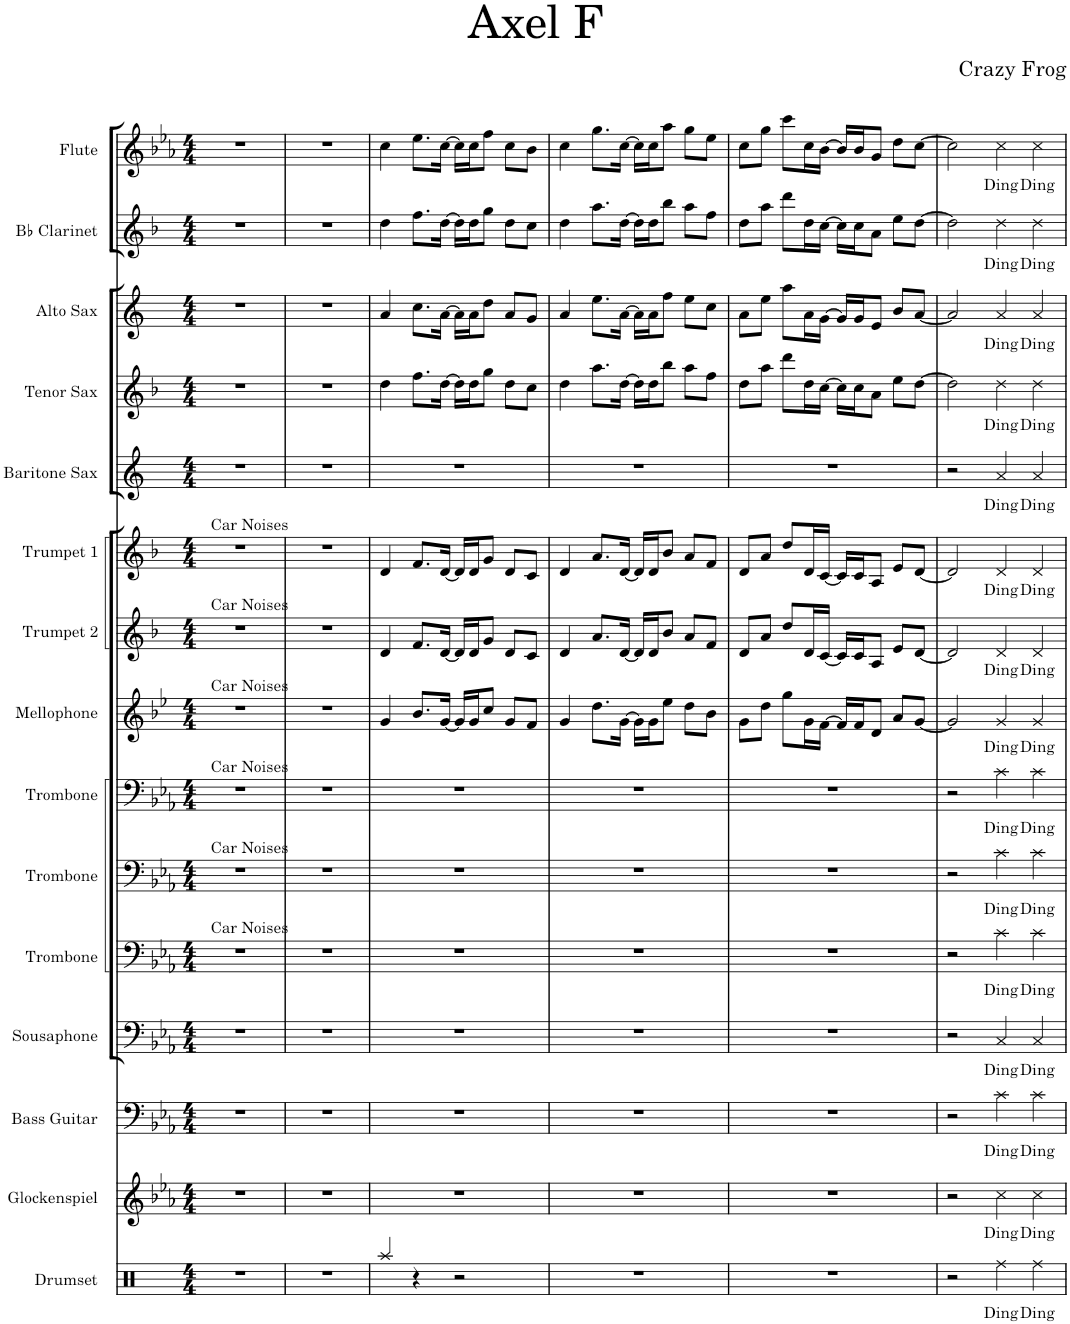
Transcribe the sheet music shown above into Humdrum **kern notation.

**kern	**text	**kern	**text	**kern	**text	**kern	**text	**kern	**text	**kern	**text	**kern	**text	**kern	**text	**kern	**text	**kern	**text	**kern	**text	**kern	**text	**kern	**text	**kern	**text	**kern	**text
*part15	*part15	*part14	*part14	*part13	*part13	*part12	*part12	*part11	*part11	*part10	*part10	*part9	*part9	*part8	*part8	*part7	*part7	*part6	*part6	*part5	*part5	*part4	*part4	*part3	*part3	*part2	*part2	*part1	*part1
*staff15	*staff15	*staff14	*staff14	*staff13	*staff13	*staff12	*staff12	*staff11	*staff11	*staff10	*staff10	*staff9	*staff9	*staff8	*staff8	*staff7	*staff7	*staff6	*staff6	*staff5	*staff5	*staff4	*staff4	*staff3	*staff3	*staff2	*staff2	*staff1	*staff1
*I"Drumset	*	*I"Glockenspiel	*	*I"Bass Guitar	*	*I"Sousaphone	*	*I"Trombone	*	*I"Trombone	*	*I"Trombone	*	*I"Mellophone	*	*I"Trumpet 2	*	*I"Trumpet 1	*	*I"Baritone Sax	*	*I"Tenor Sax	*	*I"Alto Sax	*	*I"Bb Clarinet	*	*I"Flute	*
*I'D. Set	*	*I'Glock.	*	*I'B. Guit.	*	*I'Sphn.	*	*I'Tbn.	*	*I'Tbn.	*	*I'Tbn.	*	*I'Mph.	*	*I'Tpt. 2	*	*I'Tpt. 1	*	*I'Bar. Sax.	*	*I'T. Sax.	*	*I'A. Sax.	*	*I'Bb Cl.	*	*I'Fl.	*
*clefX	*	*clefG2	*	*clefF4	*	*clefF4	*	*clefF4	*	*clefF4	*	*clefF4	*	*clefG2	*	*clefG2	*	*clefG2	*	*clefG2	*	*clefG2	*	*clefG2	*	*clefG2	*	*clefG2	*
*	*	*Trd-14c-24	*	*Trd7c12	*	*	*	*	*	*	*	*	*	*Trd4c7	*	*Trd1c2	*	*Trd1c2	*	*Trd12c21	*	*Trd8c14	*	*Trd5c9	*	*Trd1c2	*	*	*
*k[]	*	*k[b-e-a-]	*	*k[b-e-a-]	*	*k[b-e-a-]	*	*k[b-e-a-]	*	*k[b-e-a-]	*	*k[b-e-a-]	*	*k[b-e-]	*	*k[b-]	*	*k[b-]	*	*k[]	*	*k[b-]	*	*k[]	*	*k[b-]	*	*k[b-e-a-]	*
*M4/4	*	*M4/4	*	*M4/4	*	*M4/4	*	*M4/4	*	*M4/4	*	*M4/4	*	*M4/4	*	*M4/4	*	*M4/4	*	*M4/4	*	*M4/4	*	*M4/4	*	*M4/4	*	*M4/4	*
=1	=1	=1	=1	=1	=1	=1	=1	=1	=1	=1	=1	=1	=1	=1	=1	=1	=1	=1	=1	=1	=1	=1	=1	=1	=1	=1	=1	=1	=1
!	!	!	!	!	!	!	!	!	!	!	!	!	!	!	!	!	!	!LO:TX:a:t=Car Noises	!	!	!	!	!	!	!	!	!	!	!
!	!	!	!	!	!	!	!	!	!	!	!	!	!	!	!	!LO:TX:a:t=Car Noises	!	!	!	!	!	!	!	!	!	!	!	!	!
!	!	!	!	!	!	!	!	!	!	!	!	!	!	!LO:TX:a:t=Car Noises	!	!	!	!	!	!	!	!	!	!	!	!	!	!	!
!	!	!	!	!	!	!	!	!	!	!	!	!LO:TX:a:t=Car Noises	!	!	!	!	!	!	!	!	!	!	!	!	!	!	!	!	!
!	!	!	!	!	!	!	!	!	!	!LO:TX:a:t=Car Noises	!	!	!	!	!	!	!	!	!	!	!	!	!	!	!	!	!	!	!
!	!	!	!	!	!	!	!	!LO:TX:a:t=Car Noises	!	!	!	!	!	!	!	!	!	!	!	!	!	!	!	!	!	!	!	!	!
1r	.	1r	.	1r	.	1r	.	1r	.	1r	.	1r	.	1r	.	1r	.	1r	.	1r	.	1r	.	1r	.	1r	.	1r	.
=2	=2	=2	=2	=2	=2	=2	=2	=2	=2	=2	=2	=2	=2	=2	=2	=2	=2	=2	=2	=2	=2	=2	=2	=2	=2	=2	=2	=2	=2
1r	.	1r	.	1r	.	1r	.	1r	.	1r	.	1r	.	1r	.	1r	.	1r	.	1r	.	1r	.	1r	.	1r	.	1r	.
=3	=3	=3	=3	=3	=3	=3	=3	=3	=3	=3	=3	=3	=3	=3	=3	=3	=3	=3	=3	=3	=3	=3	=3	=3	=3	=3	=3	=3	=3
4Raa/	.	1r	.	1r	.	1r	.	1r	.	1r	.	1r	.	4g/	.	4d/	.	4d/	.	1r	.	4dd\	.	4a/	.	4dd\	.	4cc\	.
4r	.	.	.	.	.	.	.	.	.	.	.	.	.	8.b-/L	.	8.f/L	.	8.f/L	.	.	.	8.ff\L	.	8.cc\L	.	8.ff\L	.	8.ee-\L	.
.	.	.	.	.	.	.	.	.	.	.	.	.	.	[16g/Jk	.	[16d/Jk	.	[16d/Jk	.	.	.	[16dd\Jk	.	[16a\Jk	.	[16dd\Jk	.	[16cc\Jk	.
2r	.	.	.	.	.	.	.	.	.	.	.	.	.	16g/LL]	.	16d/LL]	.	16d/LL]	.	.	.	16dd\LL]	.	16a\LL]	.	16dd\LL]	.	16cc\LL]	.
.	.	.	.	.	.	.	.	.	.	.	.	.	.	16g/J	.	16d/J	.	16d/J	.	.	.	16dd\J	.	16a\J	.	16dd\J	.	16cc\J	.
.	.	.	.	.	.	.	.	.	.	.	.	.	.	8cc/J	.	8g/J	.	8g/J	.	.	.	8gg\J	.	8dd\J	.	8gg\J	.	8ff\J	.
.	.	.	.	.	.	.	.	.	.	.	.	.	.	8g/L	.	8d/L	.	8d/L	.	.	.	8dd\L	.	8a/L	.	8dd\L	.	8cc\L	.
.	.	.	.	.	.	.	.	.	.	.	.	.	.	8f/J	.	8c/J	.	8c/J	.	.	.	8cc\J	.	8g/J	.	8cc\J	.	8b-\J	.
=4	=4	=4	=4	=4	=4	=4	=4	=4	=4	=4	=4	=4	=4	=4	=4	=4	=4	=4	=4	=4	=4	=4	=4	=4	=4	=4	=4	=4	=4
1r	.	1r	.	1r	.	1r	.	1r	.	1r	.	1r	.	4g/	.	4d/	.	4d/	.	1r	.	4dd\	.	4a/	.	4dd\	.	4cc\	.
.	.	.	.	.	.	.	.	.	.	.	.	.	.	8.dd\L	.	8.a/L	.	8.a/L	.	.	.	8.aa\L	.	8.ee\L	.	8.aa\L	.	8.gg\L	.
.	.	.	.	.	.	.	.	.	.	.	.	.	.	[16g\Jk	.	[16d/Jk	.	[16d/Jk	.	.	.	[16dd\Jk	.	[16a\Jk	.	[16dd\Jk	.	[16cc\Jk	.
.	.	.	.	.	.	.	.	.	.	.	.	.	.	16g\LL]	.	16d/LL]	.	16d/LL]	.	.	.	16dd\LL]	.	16a\LL]	.	16dd\LL]	.	16cc\LL]	.
.	.	.	.	.	.	.	.	.	.	.	.	.	.	16g\J	.	16d/J	.	16d/J	.	.	.	16dd\J	.	16a\J	.	16dd\J	.	16cc\J	.
.	.	.	.	.	.	.	.	.	.	.	.	.	.	8ee-\J	.	8b-/J	.	8b-/J	.	.	.	8bb-\J	.	8ff\J	.	8bb-\J	.	8aa-\J	.
.	.	.	.	.	.	.	.	.	.	.	.	.	.	8dd\L	.	8a/L	.	8a/L	.	.	.	8aa\L	.	8ee\L	.	8aa\L	.	8gg\L	.
.	.	.	.	.	.	.	.	.	.	.	.	.	.	8b-\J	.	8f/J	.	8f/J	.	.	.	8ff\J	.	8cc\J	.	8ff\J	.	8ee-\J	.
=5	=5	=5	=5	=5	=5	=5	=5	=5	=5	=5	=5	=5	=5	=5	=5	=5	=5	=5	=5	=5	=5	=5	=5	=5	=5	=5	=5	=5	=5
1r	.	1r	.	1r	.	1r	.	1r	.	1r	.	1r	.	8g\L	.	8d/L	.	8d/L	.	1r	.	8dd\L	.	8a\L	.	8dd\L	.	8cc\L	.
.	.	.	.	.	.	.	.	.	.	.	.	.	.	8dd\J	.	8a/J	.	8a/J	.	.	.	8aa\J	.	8ee\J	.	8aa\J	.	8gg\J	.
.	.	.	.	.	.	.	.	.	.	.	.	.	.	8gg\L	.	8dd/L	.	8dd/L	.	.	.	8ddd\L	.	8aa\L	.	8ddd\L	.	8ccc\L	.
.	.	.	.	.	.	.	.	.	.	.	.	.	.	16g\L	.	16d/L	.	16d/L	.	.	.	16dd\L	.	16a\L	.	16dd\L	.	16cc\L	.
.	.	.	.	.	.	.	.	.	.	.	.	.	.	[16f\JJ	.	[16c/JJ	.	[16c/JJ	.	.	.	[16cc\JJ	.	[16g\JJ	.	[16cc\JJ	.	[16b-\JJ	.
.	.	.	.	.	.	.	.	.	.	.	.	.	.	16f/LL]	.	16c/LL]	.	16c/LL]	.	.	.	16cc\LL]	.	16g/LL]	.	16cc\LL]	.	16b-/LL]	.
.	.	.	.	.	.	.	.	.	.	.	.	.	.	16f/J	.	16c/J	.	16c/J	.	.	.	16cc\J	.	16g/J	.	16cc\J	.	16b-/J	.
.	.	.	.	.	.	.	.	.	.	.	.	.	.	8d/J	.	8A/J	.	8A/J	.	.	.	8a\J	.	8e/J	.	8a\J	.	8g/J	.
.	.	.	.	.	.	.	.	.	.	.	.	.	.	8a/L	.	8e/L	.	8e/L	.	.	.	8ee\L	.	8b/L	.	8ee\L	.	8dd\L	.
.	.	.	.	.	.	.	.	.	.	.	.	.	.	[8g/J	.	[8d/J	.	[8d/J	.	.	.	[8dd\J	.	[8a/J	.	[8dd\J	.	[8cc\J	.
=6	=6	=6	=6	=6	=6	=6	=6	=6	=6	=6	=6	=6	=6	=6	=6	=6	=6	=6	=6	=6	=6	=6	=6	=6	=6	=6	=6	=6	=6
2r	.	2r	.	2r	.	2r	.	2r	.	2r	.	2r	.	2g/]	.	2d/]	.	2d/]	.	2r	.	2dd\]	.	2a/]	.	2dd\]	.	2cc\]	.
!	!LO:LY:b	!	!LO:LY:b	!	!LO:LY:b	!	!LO:LY:b	!	!LO:LY:b	!	!LO:LY:b	!	!LO:LY:b	!	!LO:LY:b	!	!LO:LY:b	!	!LO:LY:b	!	!LO:LY:b	!	!LO:LY:b	!	!LO:LY:b	!	!LO:LY:b	!	!LO:LY:b
4Rff\	Ding	4cc\	Ding	4c\	Ding	4C/	Ding	4c\	Ding	4c\	Ding	4c\	Ding	4g/	Ding	4d/	Ding	4d/	Ding	4a/	Ding	4dd\	Ding	4a/	Ding	4dd\	Ding	4cc\	Ding
!	!LO:LY:b	!	!LO:LY:b	!	!LO:LY:b	!	!LO:LY:b	!	!LO:LY:b	!	!LO:LY:b	!	!LO:LY:b	!	!LO:LY:b	!	!LO:LY:b	!	!LO:LY:b	!	!LO:LY:b	!	!LO:LY:b	!	!LO:LY:b	!	!LO:LY:b	!	!LO:LY:b
4Rff\	Ding	4cc\	Ding	4c\	Ding	4C/	Ding	4c\	Ding	4c\	Ding	4c\	Ding	4g/	Ding	4d/	Ding	4d/	Ding	4a/	Ding	4dd\	Ding	4a/	Ding	4dd\	Ding	4cc\	Ding
=	=	=	=	=	=	=	=	=	=	=	=	=	=	=	=	=	=	=	=	=	=	=	=	=	=	=	=	=	=
*-	*-	*-	*-	*-	*-	*-	*-	*-	*-	*-	*-	*-	*-	*-	*-	*-	*-	*-	*-	*-	*-	*-	*-	*-	*-	*-	*-	*-	*-
